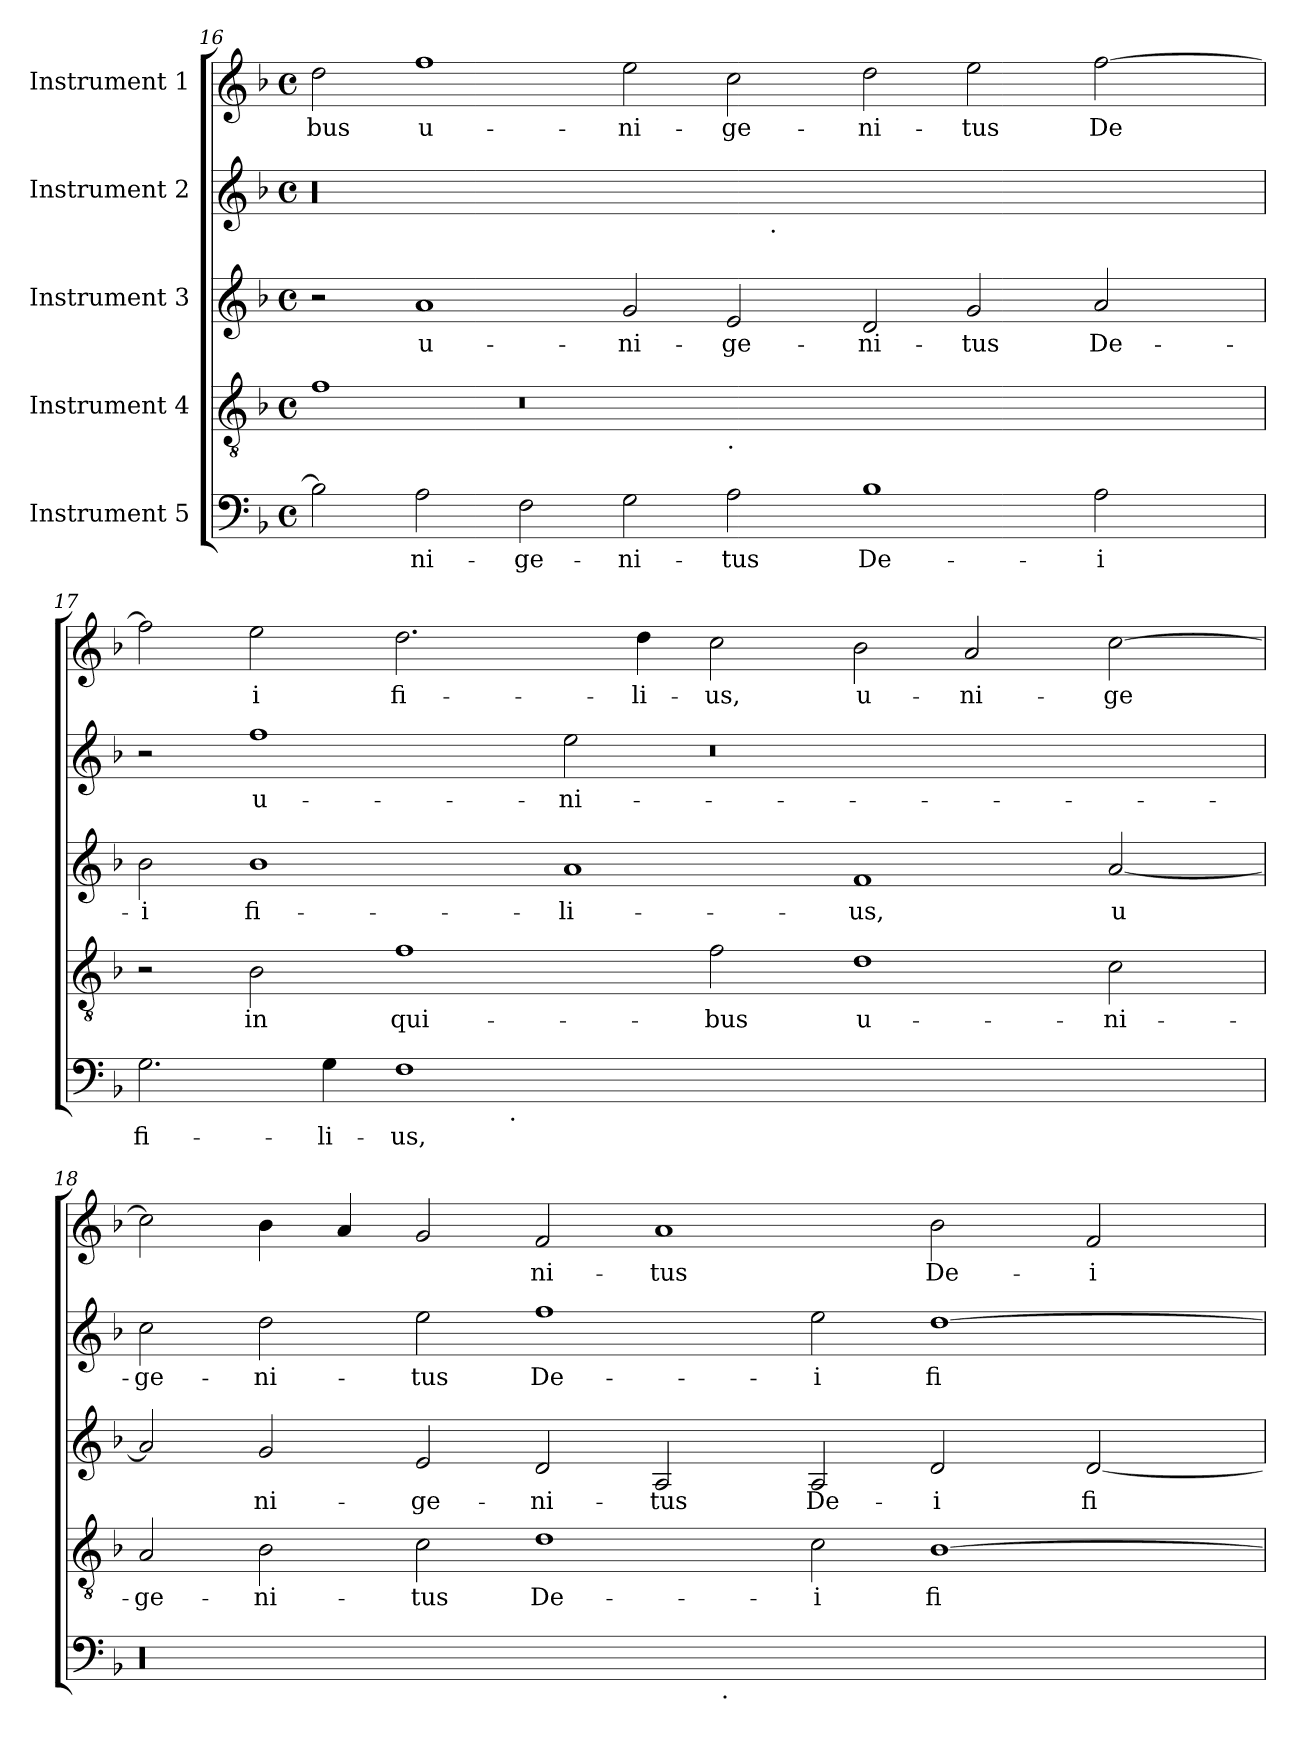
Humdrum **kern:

**kern	**text	**kern	**text	**kern	**text	**kern	**text	**kern	**text
*part5	*part5	*part4	*part4	*part3	*part3	*part2	*part2	*part1	*part1
*staff5	*staff5	*staff4	*staff4	*staff3	*staff3	*staff2	*staff2	*staff1	*staff1
*I"Instrument 5	*	*I"Instrument 4	*	*I"Instrument 3	*	*I"Instrument 2	*	*I"Instrument 1	*
*clefF4	*	*clefGv2	*	*clefG2	*	*clefG2	*	*clefG2	*
*k[b-]	*	*k[b-]	*	*k[b-]	*	*k[b-]	*	*k[b-]	*
*F:	*	*F:	*	*F:	*	*F:	*	*F:	*
*M4/4	*	*M4/4	*	*M4/4	*	*M4/4	*	*M4/4	*
*met(c)	*	*met(c)	*	*met(c)	*	*met(c)	*	*met(c)	*
=16	=16	=16	=16	=16	=16	=16	=16	=16	=16
!	!LO:LY:b:rj	!	!LO:LY:b:rj	!	!	!	!	!	!LO:LY:b:rj
*	*	*^	*	*	*	*^	*	*	*
2B-\]	--	1f	0ryy	.	2r	.	00r	1ryy	.	2dd\	-bus
!	!LO:LY:b:rj	!	!	!	!	!LO:LY:b:rj	!	!	!	!	!LO:LY:b:rj
2A\	-ni-	.	.	.	1a	u-	.	.	.	1ff	u-
!	!LO:LY:b:rj	!	!	!	!	!	!	!	!	!	!
2F\	-ge-	0.r	.	.	.	.	.	1ryy	.	.	.
!	!LO:LY:b:rj	!	!	!	!	!LO:LY:b:rj	!	!	!	!	!LO:LY:b:rj
2G\	-ni-	.	.	.	2g/	-ni-	.	.	.	2ee\	-ni-
!	!	!	!LO:TX:b:t=.	!	!	!	!	!	!	!	!
!	!LO:LY:b:rj	!	!	!	!	!LO:LY:b:rj	!	!	!	!	!LO:LY:b:rj
2A\	-tus	.	0ryy	.	2e/	-ge-	.	16ryy	.	2cc\	-ge-
.	.	.	.	.	.	.	.	64ryy	.	.	.
!	!	!	!	!	!	!	!	!LO:TX:b:t=.	!	!	!
.	.	.	.	.	.	.	.	1ryy	.	.	.
!	!LO:LY:b:rj	!	!	!	!	!LO:LY:b:rj	!	!	!	!	!LO:LY:b:rj
1B-	De-	.	.	.	2d/	-ni-	.	.	.	2dd\	-ni-
!	!	!	!	!	!	!LO:LY:b:rj	!	!	!	!	!LO:LY:b:rj
.	.	.	.	.	2g/	-tus	.	.	.	2ee\	-tus
.	.	.	.	.	.	.	.	2ryy	.	.	.
!	!LO:LY:b:rj	!	!	!	!	!LO:LY:b:rj	!	!	!	!	!LO:LY:b:rj
2A\	-i	.	.	.	2a/	De-	.	.	.	[<2ff\	De-
.	.	.	.	.	.	.	.	4ryy	.	.	.
.	.	.	.	.	.	.	.	8ryy	.	.	.
.	.	.	.	.	.	.	.	32.ryy	.	.	.
!!LO:PB:g=z
=17	=17	=17	=17	=17	=17	=17	=17	=17	=17	=17	=17
!	!LO:LY:b:rj	!	!	!	!	!LO:LY:b:rj	!	!	!	!	!LO:LY:b:rj
*^	*	*v	*v	*	*	*	*v	*v	*	*	*
2.G\	1ryy	fi-	2r	.	2b-\	-i	2r	.	2ff\]	--
!	!	!	!	!LO:LY:b:rj	!	!LO:LY:b:rj	!	!LO:LY:b:rj	!	!LO:LY:b:rj
.	.	.	2B-\	in	1b-	fi-	1ff	u-	2ee\	-i
!	!	!LO:LY:b:rj	!	!	!	!	!	!	!	!
4G\	.	-li-	.	.	.	.	.	.	.	.
!	!	!LO:LY:b:rj	!	!LO:LY:b:rj	!	!	!	!	!	!LO:LY:b:rj
1F	4ryy	-us,	1f	qui-	.	.	.	.	2.dd\	fi-
.	16.ryy	.	.	.	.	.	.	.	.	.
!	!LO:TX:b:t=.	!	!	!	!	!	!	!	!	!
.	1ryy	.	.	.	.	.	.	.	.	.
!	!	!	!	!	!	!LO:LY:b:rj	!	!LO:LY:b:rj	!	!
.	.	.	.	.	1a	-li-	2ee\	-ni-	.	.
!	!	!	!	!	!	!	!	!	!	!LO:LY:b:rj
.	.	.	.	.	.	.	.	.	4dd\	-li-
!	!	!	!	!LO:LY:b:rj	!	!	!	!	!	!LO:LY:b:rj
0ryy	.	.	2f\	-bus	.	.	0r	.	2cc\	-us,
.	1ryy	.	.	.	.	.	.	.	.	.
!	!	!	!	!LO:LY:b:rj	!	!LO:LY:b:rj	!	!	!	!LO:LY:b:rj
.	.	.	1d	u-	1f	-us,	.	.	2b-\	u-
!	!	!	!	!	!	!	!	!	!	!LO:LY:b:rj
.	.	.	.	.	.	.	.	.	2a/	-ni-
.	2ryy	.	.	.	.	.	.	.	.	.
!	!	!	!	!LO:LY:b:rj	!	!LO:LY:b:rj	!	!	!	!LO:LY:b:rj
.	.	.	2c\	-ni-	[<2a/	u-	.	.	[>2cc\	-ge-
.	8ryy	.	.	.	.	.	.	.	.	.
.	32ryy	.	.	.	.	.	.	.	.	.
=18	=18	=18	=18	=18	=18	=18	=18	=18	=18	=18
!	!	!	!	!LO:LY:b:rj	!	!LO:LY:b:rj	!	!LO:LY:b:rj	!	!LO:LY:b:rj
00r	1ryy	.	2A/	-ge-	2a/]	--	2cc\	-ge-	2cc\]	--
!	!	!	!	!LO:LY:b:rj	!	!LO:LY:b:rj	!	!LO:LY:b:rj	!	!LO:LY:b:rj
.	.	.	2B-\	-ni-	2g/	-ni-	2dd\	-ni-	4b-\	--
!	!	!	!	!	!	!	!	!	!	!LO:LY:b:rj
.	.	.	.	.	.	.	.	.	4a/	--
!	!	!	!	!LO:LY:b:rj	!	!LO:LY:b:rj	!	!LO:LY:b:rj	!	!LO:LY:b:rj
.	1ryy	.	2c\	-tus	2e/	-ge-	2ee\	-tus	2g/	--
!	!	!	!	!LO:LY:b:rj	!	!LO:LY:b:rj	!	!LO:LY:b:rj	!	!LO:LY:b:rj
.	.	.	1d	De-	2d/	-ni-	1ff	De-	2f/	-ni-
!	!	!	!	!	!	!LO:LY:b:rj	!	!	!	!LO:LY:b:rj
.	8.ryy	.	.	.	2A/	-tus	.	.	1a	-tus
!	!LO:TX:b:t=.	!	!	!	!	!	!	!	!	!
.	1ryy	.	.	.	.	.	.	.	.	.
!	!	!	!	!LO:LY:b:rj	!	!LO:LY:b:rj	!	!LO:LY:b:rj	!	!
.	.	.	2c\	-i	2A/	De-	2ee\	-i	.	.
!	!	!	!	!LO:LY:b:rj	!	!LO:LY:b:rj	!	!LO:LY:b:rj	!	!LO:LY:b:rj
.	.	.	[>1B-	fi-	2d/	-i	[>1dd	fi-	2b-\	De-
.	2ryy	.	.	.	.	.	.	.	.	.
!	!	!	!	!	!	!LO:LY:b:rj	!	!	!	!LO:LY:b:rj
.	.	.	.	.	[<2d/	fi-	.	.	2f/	-i
.	4ryy	.	.	.	.	.	.	.	.	.
.	16ryy	.	.	.	.	.	.	.	.	.
*v	*v	*	*	*	*	*	*	*	*	*
=	=	=	=	=	=	=	=	=	=
*-	*-	*-	*-	*-	*-	*-	*-	*-	*-
